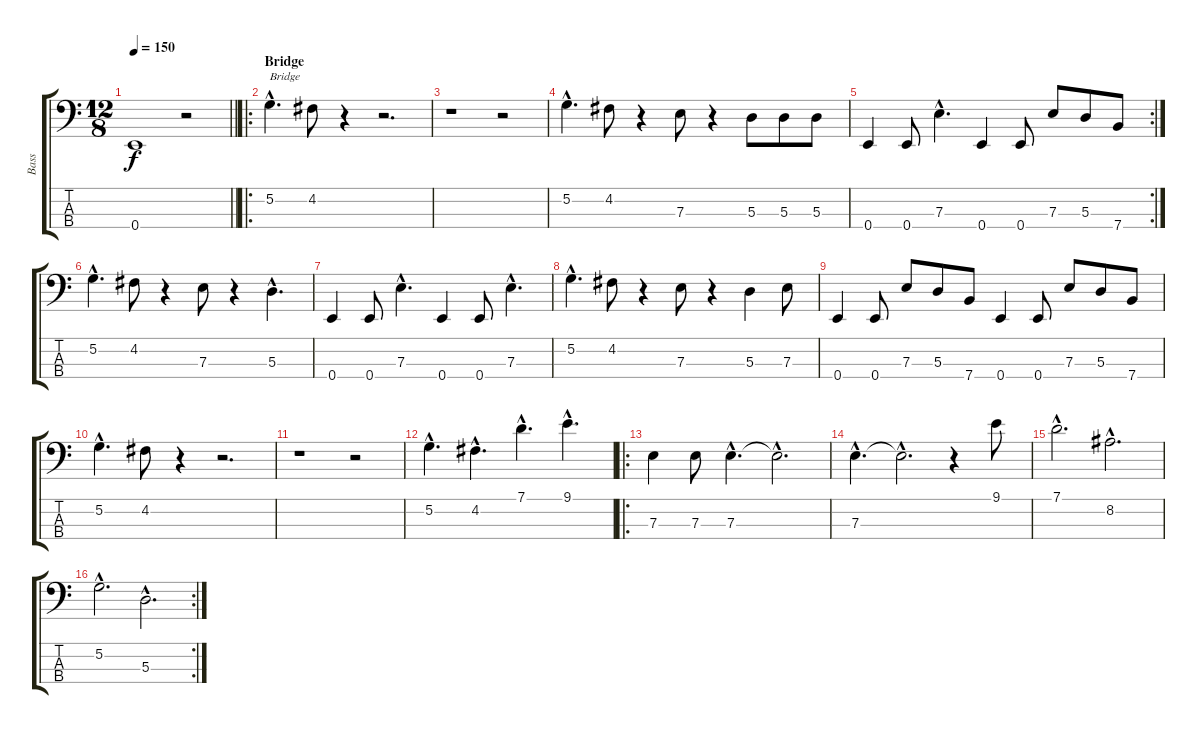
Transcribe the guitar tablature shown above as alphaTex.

\track ("Bass" "Bass") {instrument electricbassfinger}
\staff {score tabs}
\tuning (G2 D2 A1 E1) {hide}
\ts (12 8)
\tempo 150
\clef f4
\barLineRight lightlight
\ks c
0.4{t}.1{dy f} r.2 |
\ro
\section ("" "Bridge")
5.2{hac}.4{d txt "Bridge"} 4.2.8 r.4 r.2{d} |
r.1 r.2 |
5.2{hac}.4{d} 4.2.8 r.4 7.3.8 r.4 5.3.8 5.3.8 5.3.8 |
\rc 2
0.4.4 0.4.8 7.3{hac}.4{d} 0.4.4 0.4.8 7.3.8 5.3.8 7.4.8 |
5.2{hac}.4{d} 4.2.8 r.4 7.3.8 r.4 5.3{hac}.4{d} |
0.4.4 0.4.8 7.3{hac}.4{d} 0.4.4 0.4.8 7.3{hac}.4{d} |
5.2{hac}.4{d} 4.2.8 r.4 7.3.8 r.4 5.3.4 7.3.8 |
0.4.4 0.4.8 7.3.8 5.3.8 7.4.8 0.4.4 0.4.8 7.3.8 5.3.8 7.4.8 |
5.2{hac}.4{d} 4.2.8 r.4 r.2{d} |
r.1 r.2 |
5.2{hac}.4{d} 4.2{hac}.4{d} 7.1{hac}.4{d} 9.1{hac}.4{d} |
\ro
7.3.4 7.3.8 7.3{hac}.4{d} 7.3{hac t}.2{d} |
7.3{hac}.4{d} 7.3{hac t}.2{d} r.4 9.1.8 |
7.1{hac}.2{d} 8.2{hac}.2{d} |
\rc 2
5.2{hac}.2{d} 5.3{hac}.2{d}
